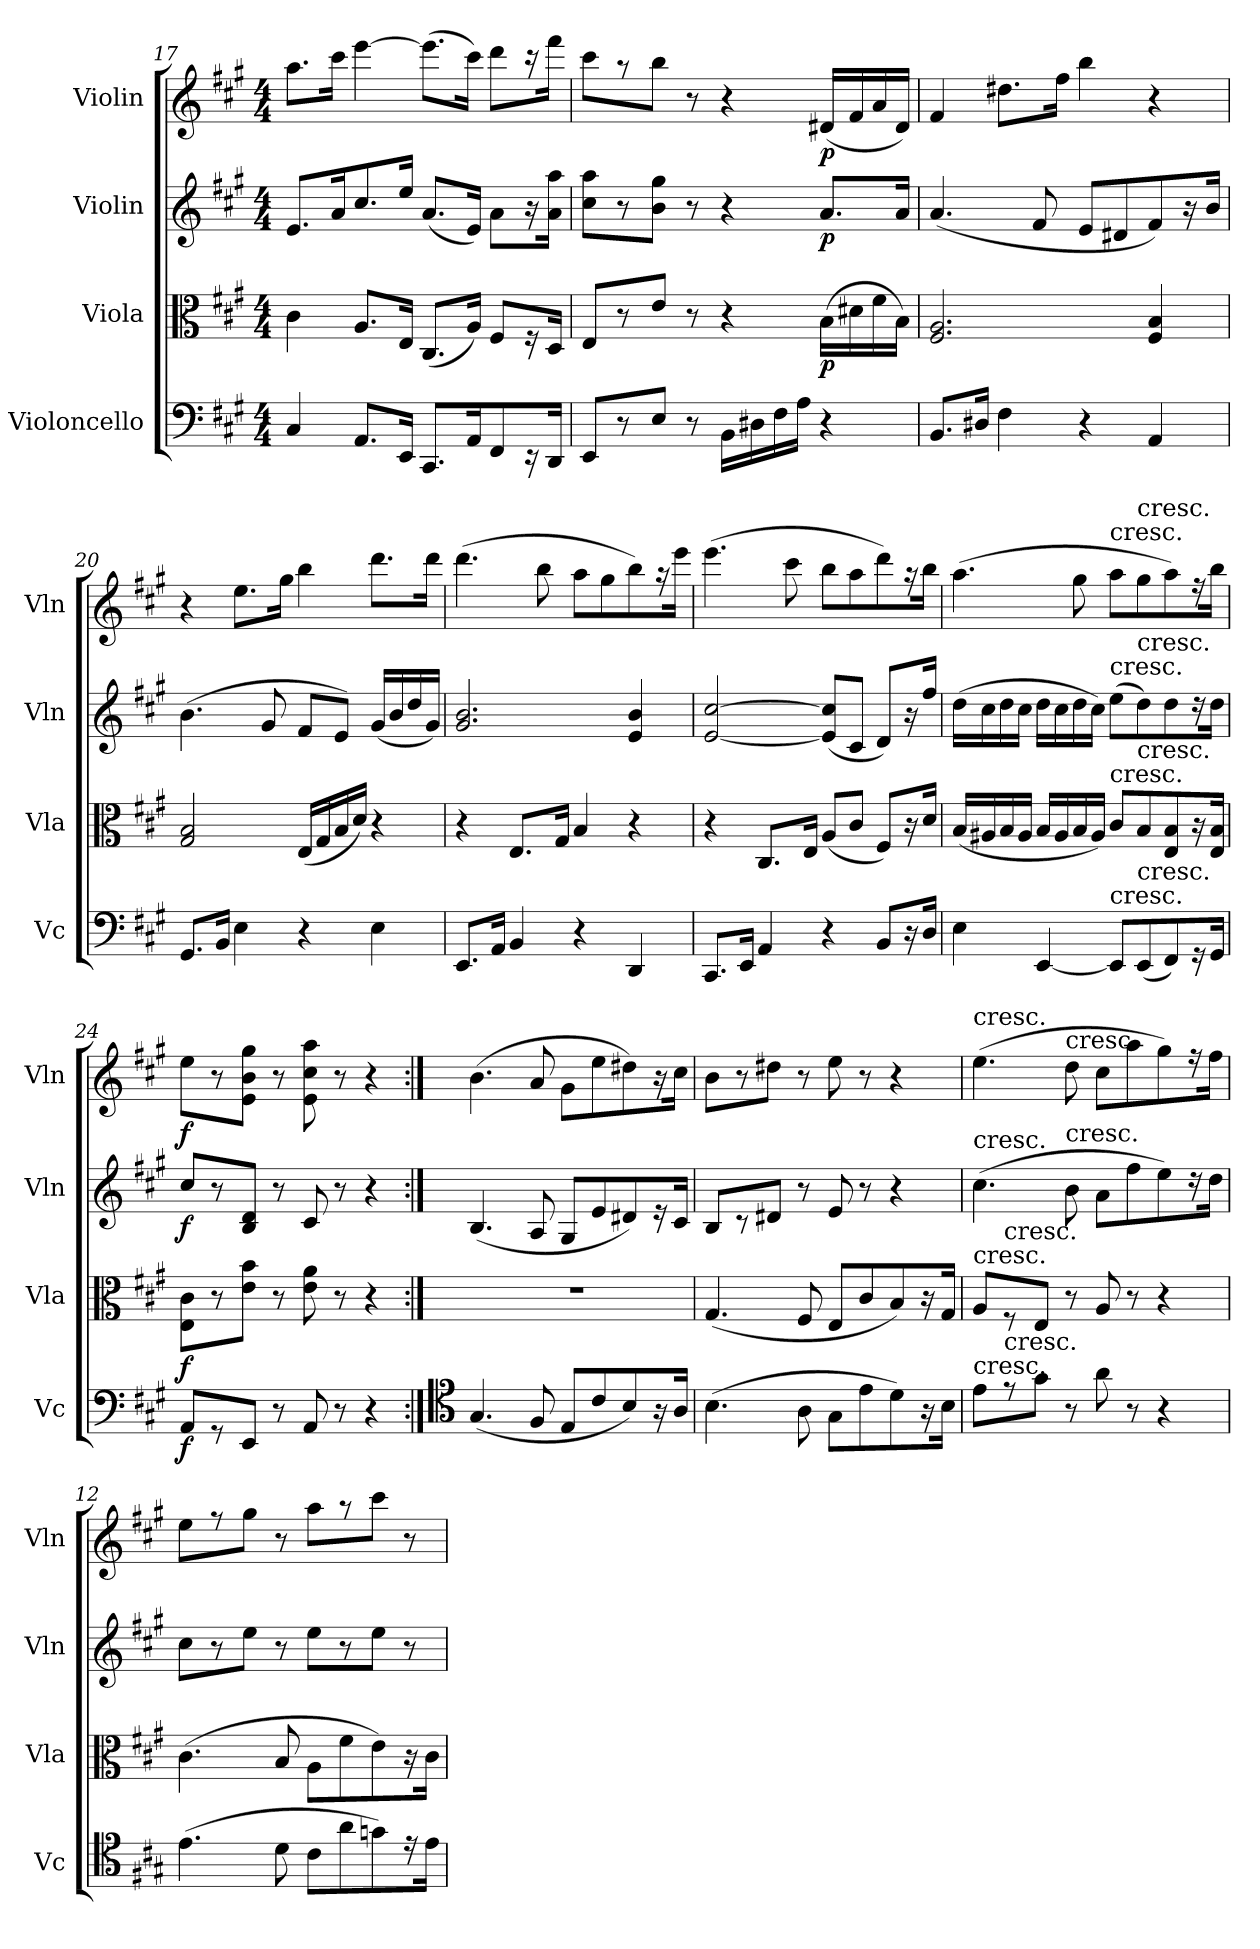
**kern	**dynam	**kern	**dynam	**kern	**dynam	**kern	**dynam
*part4	*part4	*part3	*part3	*part2	*part2	*part1	*part1
*staff4	*staff4	*staff3	*staff3	*staff2	*staff2	*staff1	*staff1
*I"Violoncello	*	*I"Viola	*	*I"Violin	*	*I"Violin	*
*I'Vc	*	*I'Vla	*	*I'Vln	*	*I'Vln	*
*clefF4	*	*clefC3	*	*clefG2	*	*clefG2	*
*k[f#c#g#]	*	*k[f#c#g#]	*	*k[f#c#g#]	*	*k[f#c#g#]	*
*A:	*	*A:	*	*A:	*	*A:	*
*M4/4	*	*M4/4	*	*M4/4	*	*M4/4	*
=17	=17	=17	=17	=17	=17	=17	=17
4C#/	.	4c#\	.	8.e/L	.	8.aa\L	.
.	.	.	.	16a/K	.	16ccc#\Jk	.
8.AA/L	.	8.A/L	.	8.cc#/	.	[4eee\	.
16EE/Jk	.	16E/Jk	.	16ee/Jk	.	.	.
8.CC#/L	.	(8.C#/L	.	(8.a/L	.	(8.eee\L]	.
16AA/K	.	16A/Jk)	.	16e/Jk)	.	16ccc#\Jk)	.
8FF#/	.	8F#/L	.	8a\L	.	8ddd\L	.
16r	.	16r	.	16r	.	16r	.
16DD/Jk	.	16D/Jk	.	16a\ 16aa\Jk	.	16fff#\Jk	.
=18	=18	=18	=18	=18	=18	=18	=18
8EE/L	.	8E/L	.	8cc#\ 8aa\L	.	8ccc#\L	.
8r	.	8r	.	8r	.	8r	.
8E/J	.	8e/J	.	8b\ 8gg#\J	.	8bb\J	.
8r	.	8r	.	8r	.	8r	.
16BB\LL	.	4r	.	4r	.	4r	.
16D#X\	.	.	.	.	.	.	.
16F#\	.	.	.	.	.	.	.
16A\JJ	.	.	.	.	.	.	.
4r	.	(16B\LL	p	8.a/L	p	(16d#X/LL	p
.	.	16d#X\	.	.	.	16f#/	.
.	.	16f#\	.	.	.	16a/	.
.	.	16B\JJ)	.	16a/Jk	.	16d#/JJ)	.
=19	=19	=19	=19	=19	=19	=19	=19
8.BB/L	.	2.F#/ 2.A/	.	(4.a/	.	4f#/	.
16D#X/Jk	.	.	.	.	.	.	.
4F#\	.	.	.	.	.	8.dd#X\L	.
.	.	.	.	8f#/	.	.	.
.	.	.	.	.	.	16ff#\Jk	.
4r	.	.	.	8e/L	.	4bb\	.
.	.	.	.	8d#X/	.	.	.
4AA/	.	4F#/ 4B/	.	8f#/)	.	4r	.
.	.	.	.	16r	.	.	.
.	.	.	.	16b/Jk	.	.	.
=20	=20	=20	=20	=20	=20	=20	=20
8.GG#/L	.	2G#/ 2B/	.	(4.b\	.	4r	.
16BB/Jk	.	.	.	.	.	.	.
4E\	.	.	.	.	.	8.ee\L	.
.	.	.	.	8g#/	.	.	.
.	.	.	.	.	.	16gg#\Jk	.
4r	.	(16E/LL	.	8f#/L	.	4bb\	.
.	.	16G#/	.	.	.	.	.
.	.	16B/	.	8e/J)	.	.	.
.	.	16d/JJ)	.	.	.	.	.
4E\	.	4r	.	(16g#/LL	.	8.ddd\L	.
.	.	.	.	16b/	.	.	.
.	.	.	.	16dd/	.	.	.
.	.	.	.	16g#/JJ)	.	16ddd\Jk	.
=21	=21	=21	=21	=21	=21	=21	=21
8.EE/L	.	4r	.	2.g#/ 2.b/	.	(4.ddd\	.
16AA/Jk	.	.	.	.	.	.	.
4BB/	.	8.E/L	.	.	.	.	.
.	.	.	.	.	.	8bb\	.
.	.	16G#/Jk	.	.	.	.	.
4r	.	4B/	.	.	.	8aa\L	.
.	.	.	.	.	.	8gg#\	.
4DD/	.	4r	.	4e/ 4b/	.	8bb\)	.
.	.	.	.	.	.	16r	.
.	.	.	.	.	.	16eee\Jk	.
=22	=22	=22	=22	=22	=22	=22	=22
8.CC#/L	.	4r	.	[2e/ [2cc#/	.	(4.eee\	.
16EE/Jk	.	.	.	.	.	.	.
4AA/	.	8.C#/L	.	.	.	.	.
.	.	.	.	.	.	8ccc#\	.
.	.	16E/Jk	.	.	.	.	.
4r	.	(8A/L	.	(8e]/ 8cc#]/L	.	8bb\L	.
.	.	8c#/J	.	8c#/J	.	8aa\	.
8BB/L	.	8F#/L)	.	8d/L)	.	8ddd\)	.
16r	.	16r	.	16r	.	16r	.
16D/Jk	.	16d/Jk	.	16ff#/Jk	.	16bb\Jk	.
=23	=23	=23	=23	=23	=23	=23	=23
4E\	.	(16B/LL	.	(16dd\LL	.	(4.aa\	.
.	.	16A#X/	.	16cc#\	.	.	.
.	.	16B/	.	16dd\	.	.	.
.	.	16A#/JJ	.	16cc#\JJ	.	.	.
[4EE/	.	16B/LL	.	16dd\LL	.	.	.
.	.	16A#/	.	16cc#\	.	.	.
.	.	16B/	.	16dd\	.	8gg#\	.
.	.	16A#/JJ)	.	16cc#\JJ)	.	.	.
!	!	!	!	!	!	!LO:TX:t=cresc.	!
!	!	!	!	!LO:TX:t=cresc.	!	!	!
!	!	!LO:TX:t=cresc.	!	!	!	!	!
!LO:TX:t=cresc.	!	!	!	!	!	!	!
8EE/L]	.	8c#/L	.	(8ee\L	.	8aa\L	.
!	!	!	!	!	!	!LO:TX:t=cresc.	!
!	!	!	!	!LO:TX:t=cresc.	!	!	!
!	!	!LO:TX:t=cresc.	!	!	!	!	!
!LO:TX:t=cresc.	!	!	!	!	!	!	!
(8EE/	.	8B/	.	8dd\)	.	8gg#\	.
8FF#/)	.	8E/ 8B/	.	8dd\	.	8aa\)	.
16r	.	16r	.	16r	.	16r	.
16GG#/Jk	.	16E/ 16B/Jk	.	16dd\Jk	.	16bb\Jk	.
=24	=24	=24	=24	=24	=24	=24	=24
8AA/L	f	8E\ 8c#\L	f	8cc#/L	f	8ee\L	f
8r	.	8r	.	8r	.	8r	.
8EE/J	.	8e\ 8b\J	.	8B/ 8d/J	.	8e\ 8b\ 8gg#\J	.
8r	.	8r	.	8r	.	8r	.
8AA/	.	8e\ 8a\	.	8c#/	.	8e\ 8cc#\ 8aa\	.
8r	.	8r	.	8r	.	8r	.
4r	.	4r	.	4r	.	4r	.
=25:|!	=25:|!	=25:|!	=25:|!	=25:|!	=25:|!	=25:|!	=25:|!
*clefC4	*	*	*	*	*	*	*
(4.G#/	.	1r	.	(4.B/	.	(4.b\	.
8F#/	.	.	.	8A/	.	8a/	.
8E/L	.	.	.	8G#/L	.	8g#\L	.
8c#/	.	.	.	8e/	.	8ee\	.
8B/)	.	.	.	8d#X/)	.	8dd#X\)	.
16r	.	.	.	16r	.	16r	.
16A/Jk	.	.	.	16c#/Jk	.	16cc#\Jk	.
=10	=10	=10	=10	=10	=10	=10	=10
(4.B\	.	(4.G#/	.	8B/L	.	8b\L	.
.	.	.	.	8r	.	8r	.
.	.	.	.	8d#X/J	.	8dd#X\J	.
8A\	.	8F#/	.	8r	.	8r	.
8G#\L	.	8E/L	.	8e/	.	8ee\	.
8e\	.	8c#/	.	8r	.	8r	.
8d\)	.	8B/)	.	4r	.	4r	.
16r	.	16r	.	.	.	.	.
16B\Jk	.	16G#/Jk	.	.	.	.	.
=11	=11	=11	=11	=11	=11	=11	=11
!	!	!	!	!	!	!LO:TX:t=cresc.	!
!	!	!	!	!LO:TX:t=cresc.	!	!	!
!	!	!LO:TX:t=cresc.	!	!	!	!	!
!LO:TX:t=cresc.	!	!	!	!	!	!	!
8e\L	.	8A/L	.	(4.cc#\	.	(4.ee\	.
!	!	!LO:TX:t=cresc.	!	!	!	!	!
!LO:TX:t=cresc.	!	!	!	!	!	!	!
8r	.	8r	.	.	.	.	.
8g#\J	.	8E/J	.	.	.	.	.
!	!	!	!	!	!	!LO:TX:t=cresc.	!
!	!	!	!	!LO:TX:t=cresc.	!	!	!
8r	.	8r	.	8b\	.	8dd\	.
8a\	.	8A/	.	8a\L	.	8cc#\L	.
8r	.	8r	.	8ff#\	.	8aa\	.
4r	.	4r	.	8ee\)	.	8gg#\)	.
.	.	.	.	16r	.	16r	.
.	.	.	.	16dd\Jk	.	16ff#\Jk	.
=12	=12	=12	=12	=12	=12	=12	=12
(4.e\	.	(4.c#\	.	8cc#\L	.	8ee\L	.
.	.	.	.	8r	.	8r	.
.	.	.	.	8ee\J	.	8gg#\J	.
8d\	.	8B/	.	8r	.	8r	.
8c#\L	.	8A\L	.	8ee\L	.	8aa\L	.
8a\	.	8f#\	.	8r	.	8r	.
8gn\)	.	8e\)	.	8ee\J	.	8ccc#\J	.
16r	.	16r	.	8r	.	8r	.
16e\Jk	.	16c#\Jk	.	.	.	.	.
=	=	=	=	=	=	=	=
*-	*-	*-	*-	*-	*-	*-	*-
